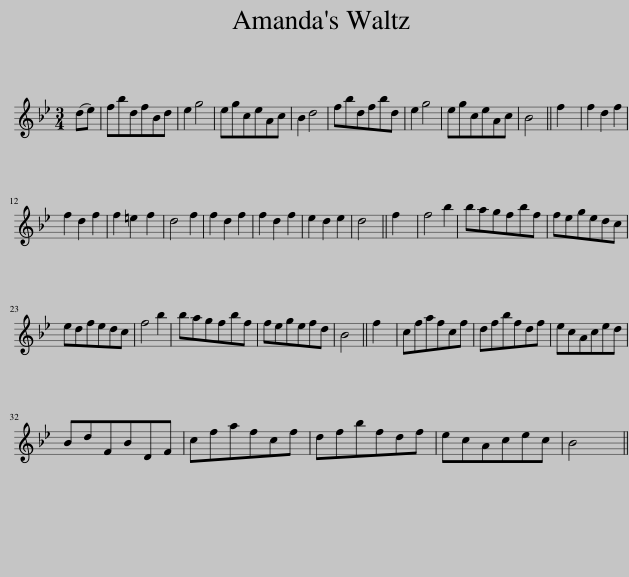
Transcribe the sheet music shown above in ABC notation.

X:1
L:1/8
M:3/4
I:linebreak $
K:Bb
V:1 treble
V:1
 (de) | fbdfBd | e2 g4 | egceAc | B2 d4 | %5
 fbdfbd | e2 g4 | egceAc | B4 || f2 | %10
 f2 d2 f2 |$ f2 d2 f2 | f2 =e2 f2 | d4 f2 | f2 d2 f2 | %15
 f2 d2 f2 | e2 d2 e2 | d4 || f2 | f4 b2 | %20
 bagfbf | fegedc |$ edfedc | f4 b2 | bagfbf | %25
 fegefd | B4 || f2 | cfafcf | dfbfdf | %30
 ecAced |$ BdFBDF | cfafcf | dfbfdf | ecAcec | %35
 B4 || %36
